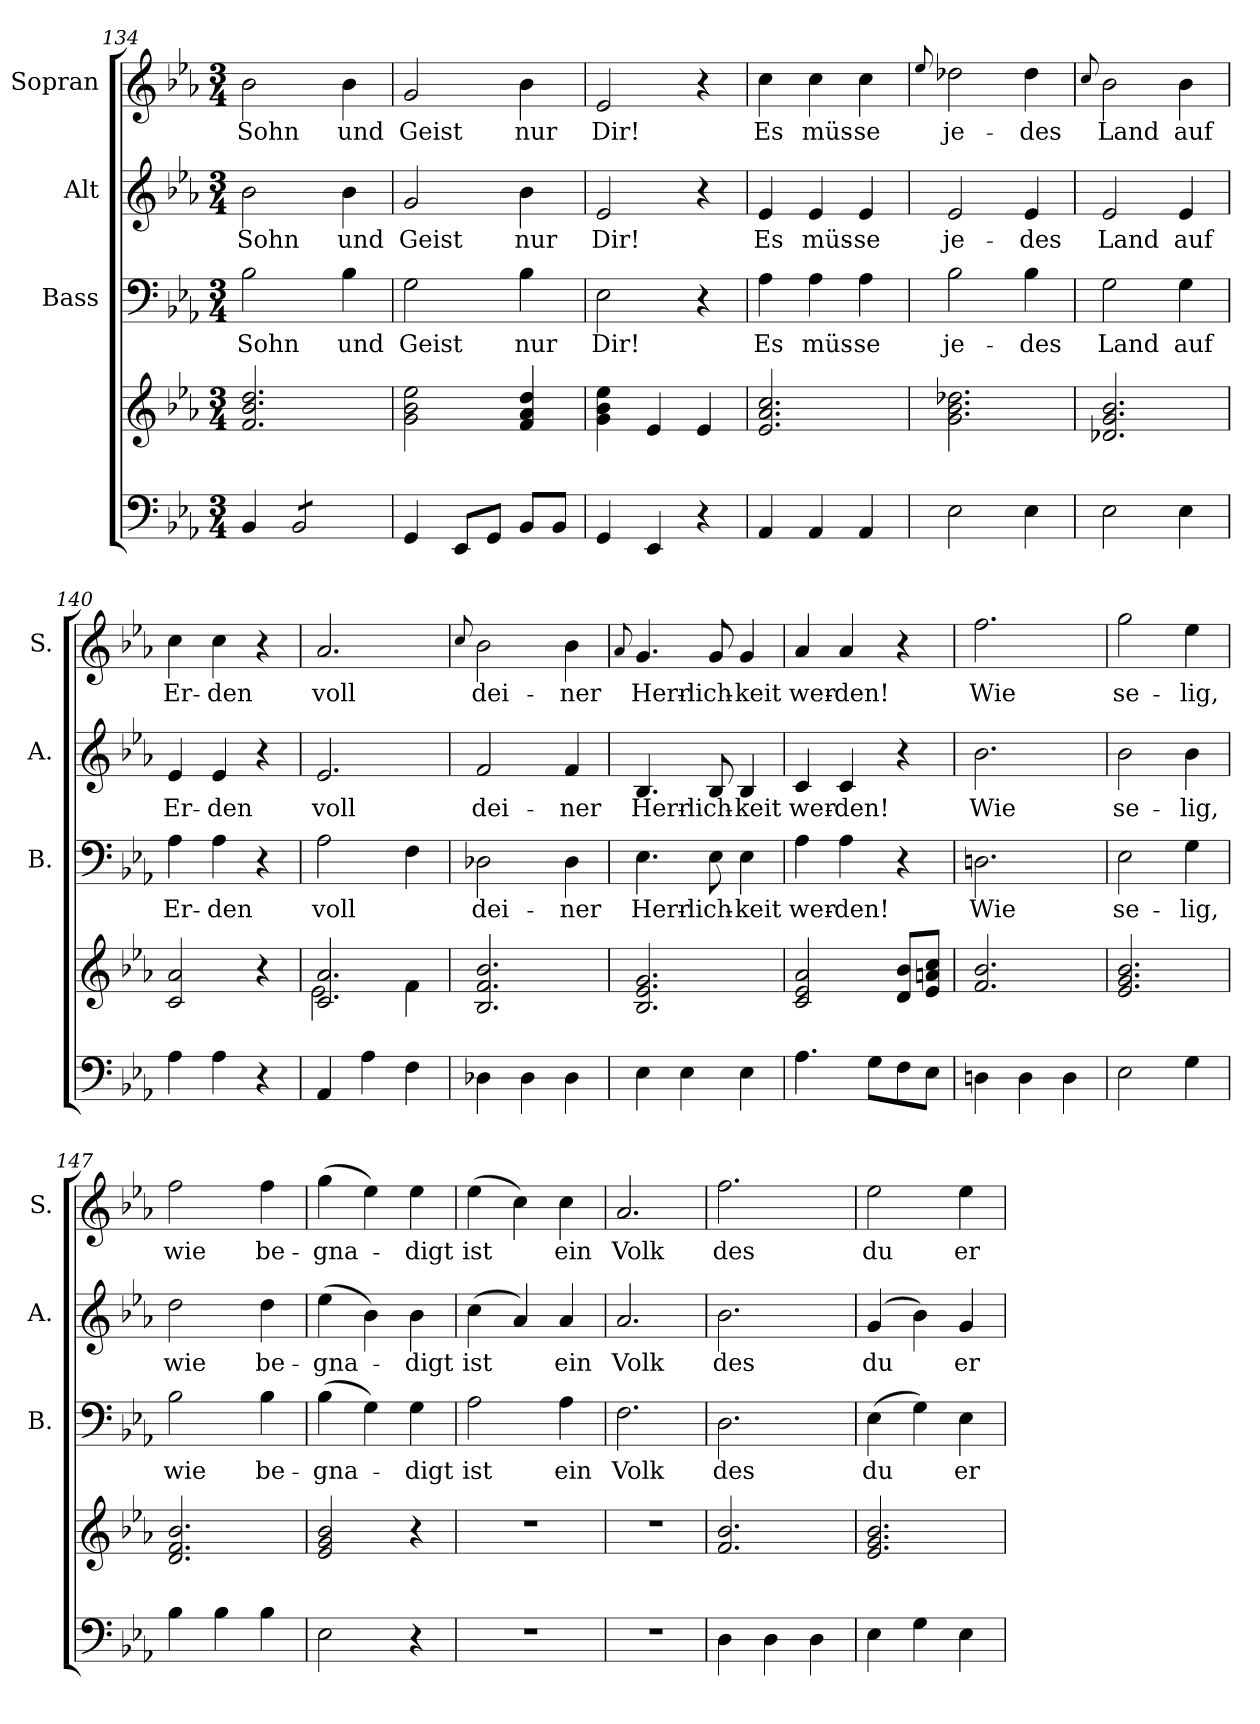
**kern	**kern	**kern	**text	**kern	**text	**kern	**text
*part4	*part4	*part3	*part3	*part2	*part2	*part1	*part1
*staff5	*staff4	*staff3	*staff3	*staff2	*staff2	*staff1	*staff1
*	*	*I"Bass	*	*I"Alt	*	*I"Sopran	*
*	*	*I'B.	*	*I'A.	*	*I'S.	*
*clefF4	*clefG2	*clefF4	*	*clefG2	*	*clefG2	*
*k[b-e-a-]	*k[b-e-a-]	*k[b-e-a-]	*	*k[b-e-a-]	*	*k[b-e-a-]	*
*E-:	*E-:	*E-:	*	*E-:	*	*E-:	*
*M3/4	*M3/4	*M3/4	*	*M3/4	*	*M3/4	*
=134	=134	=134	=134	=134	=134	=134	=134
!	!	!	!LO:LY:b	!	!LO:LY:b	!	!LO:LY:b
4BB-/	2.f/ 2.b-/ 2.dd/	2B-\	Sohn	2b-\	Sohn	2b-\	Sohn
*tremolo	*	*	*	*	*	*	*
8BB-/L	.	.	.	.	.	.	.
8BB-/	.	.	.	.	.	.	.
!	!	!	!LO:LY:b	!	!LO:LY:b	!	!LO:LY:b
8BB-/	.	4B-\	und	4b-\	und	4b-\	und
8BB-/J	.	.	.	.	.	.	.
*Xtremolo	*	*	*	*	*	*	*
=135	=135	=135	=135	=135	=135	=135	=135
!	!	!	!LO:LY:b	!	!LO:LY:b	!	!LO:LY:b
4GG/	2g\ 2b-\ 2ee-\	2G\	Geist	2g/	Geist	2g/	Geist
8EE-/L	.	.	.	.	.	.	.
8GG/J	.	.	.	.	.	.	.
!	!	!	!LO:LY:b	!	!LO:LY:b	!	!LO:LY:b
8BB-/L	4f/ 4a-/ 4dd/	4B-\	nur	4b-\	nur	4b-\	nur
8BB-/J	.	.	.	.	.	.	.
=136	=136	=136	=136	=136	=136	=136	=136
!	!	!	!LO:LY:b	!	!LO:LY:b	!	!LO:LY:b
4GG/	4g\ 4b-\ 4ee-\	2E-\	Dir!	2e-/	Dir!	2e-/	Dir!
4EE-/	4e-/	.	.	.	.	.	.
4r	4e-/	4r	.	4r	.	4r	.
!!LO:LB:g=z
=137	=137	=137	=137	=137	=137	=137	=137
!	!	!	!LO:LY:b	!	!LO:LY:b	!	!LO:LY:b
4AA-/	2.e-/ 2.a-/ 2.cc/	4A-\	Es	4e-/	Es	4cc\	Es
!	!	!	!LO:LY:b	!	!LO:LY:b	!	!LO:LY:b
4AA-/	.	4A-\	müs-	4e-/	müs-	4cc\	müs-
!	!	!	!LO:LY:b	!	!LO:LY:b	!	!LO:LY:b
4AA-/	.	4A-\	-se	4e-/	-se	4cc\	-se
=138	=138	=138	=138	=138	=138	=138	=138
.	.	.	.	.	.	8qqee-/	.
!	!	!	!LO:LY:b	!	!LO:LY:b	!	!LO:LY:b
2E-\	2.g\ 2.b-\ 2.dd-X\	2B-\	je-	2e-/	je-	2dd-X\	je-
!	!	!	!LO:LY:b	!	!LO:LY:b	!	!LO:LY:b
4E-\	.	4B-\	-des	4e-/	-des	4dd-\	-des
=139	=139	=139	=139	=139	=139	=139	=139
.	.	.	.	.	.	8qqcc/	.
!	!	!	!LO:LY:b	!	!LO:LY:b	!	!LO:LY:b
2E-\	2.d-X/ 2.g/ 2.b-/	2G\	Land	2e-/	Land	2b-\	Land
!	!	!	!LO:LY:b	!	!LO:LY:b	!	!LO:LY:b
4E-\	.	4G\	auf	4e-/	auf	4b-\	auf
=140	=140	=140	=140	=140	=140	=140	=140
!	!	!	!LO:LY:b	!	!LO:LY:b	!	!LO:LY:b
4A-\	2c/ 2a-/	4A-\	Er-	4e-/	Er-	4cc\	Er-
!	!	!	!LO:LY:b	!	!LO:LY:b	!	!LO:LY:b
4A-\	.	4A-\	-den	4e-/	-den	4cc\	-den
4r	4r	4r	.	4r	.	4r	.
=141	=141	=141	=141	=141	=141	=141	=141
*	*^	*	*	*	*	*	*
!	!	!	!	!LO:LY:b	!	!LO:LY:b	!	!LO:LY:b
4AA-/	2.c/ 2.a-/	2e-\	2A-\	voll	2.e-/	voll	2.a-/	voll
4A-\	.	.	.	.	.	.	.	.
4F\	.	4f\	4F\	.	.	.	.	.
*	*v	*v	*	*	*	*	*	*
=142	=142	=142	=142	=142	=142	=142	=142
.	.	.	.	.	.	8qqcc/	.
!	!	!	!LO:LY:b	!	!LO:LY:b	!	!LO:LY:b
4D-X\	2.B-/ 2.f/ 2.b-/	2D-X\	dei-	2f/	dei-	2b-\	dei-
4D-\	.	.	.	.	.	.	.
!	!	!	!LO:LY:b	!	!LO:LY:b	!	!LO:LY:b
4D-\	.	4D-\	-ner	4f/	-ner	4b-\	-ner
!!LO:PB:g=z
=143	=143	=143	=143	=143	=143	=143	=143
.	.	.	.	.	.	8qqa-/	.
!	!	!	!LO:LY:b	!	!LO:LY:b	!	!LO:LY:b
4E-\	2.B-/ 2.e-/ 2.g/	4.E-\	Herr-	4.B-/	Herr-	4.g/	Herr-
4E-\	.	.	.	.	.	.	.
!	!	!	!LO:LY:b	!	!LO:LY:b	!	!LO:LY:b
.	.	8E-\	-lich-	8B-/	-lich-	8g/	-lich-
!	!	!	!LO:LY:b	!	!LO:LY:b	!	!LO:LY:b
4E-\	.	4E-\	-keit	4B-/	-keit	4g/	-keit
=144	=144	=144	=144	=144	=144	=144	=144
!	!	!	!LO:LY:b	!	!LO:LY:b	!	!LO:LY:b
4.A-\	2c/ 2e-/ 2a-/	4A-\	wer-	4c/	wer-	4a-/	wer-
!	!	!	!LO:LY:b	!	!LO:LY:b	!	!LO:LY:b
.	.	4A-\	-den!	4c/	-den!	4a-/	-den!
8G\L	.	.	.	.	.	.	.
8F\	8d/ 8b-/L	4r	.	4r	.	4r	.
8E-\J	8e-/ 8an/ 8cc/J	.	.	.	.	.	.
=145	=145	=145	=145	=145	=145	=145	=145
!	!	!	!LO:LY:b	!	!LO:LY:b	!	!LO:LY:b
4Dn\	2.f/ 2.b-/	2.Dn\	Wie	2.b-\	Wie	2.ff\	Wie
4D\	.	.	.	.	.	.	.
4D\	.	.	.	.	.	.	.
=146	=146	=146	=146	=146	=146	=146	=146
!	!	!	!LO:LY:b	!	!LO:LY:b	!	!LO:LY:b
2E-\	2.e-/ 2.g/ 2.b-/	2E-\	se-	2b-\	se-	2gg\	se-
!	!	!	!LO:LY:b	!	!LO:LY:b	!	!LO:LY:b
4G\	.	4G\	-lig,	4b-\	-lig,	4ee-\	-lig,
=147	=147	=147	=147	=147	=147	=147	=147
!	!	!	!LO:LY:b	!	!LO:LY:b	!	!LO:LY:b
4B-\	2.d/ 2.f/ 2.b-/	2B-\	wie	2dd\	wie	2ff\	wie
4B-\	.	.	.	.	.	.	.
!	!	!	!LO:LY:b	!	!LO:LY:b	!	!LO:LY:b
4B-\	.	4B-\	be-	4dd\	be-	4ff\	be-
=148	=148	=148	=148	=148	=148	=148	=148
!	!	!	!LO:LY:b	!	!LO:LY:b	!	!LO:LY:b
2E-\	2e-/ 2g/ 2b-/	(>4B-\	-gna-	(>4ee-\	-gna-	(>4gg\	-gna-
.	.	4G\)	.	4b-\)	.	4ee-\)	.
!	!	!	!LO:LY:b	!	!LO:LY:b	!	!LO:LY:b
4r	4r	4G\	-digt	4b-\	-digt	4ee-\	-digt
!!LO:LB:g=z
=149	=149	=149	=149	=149	=149	=149	=149
!	!	!	!LO:LY:b	!	!LO:LY:b	!	!LO:LY:b
2.r	2.r	2A-\	ist	(>4cc\	ist	(>4ee-\	ist
.	.	.	.	4a-/)	.	4cc\)	.
!	!	!	!LO:LY:b	!	!LO:LY:b	!	!LO:LY:b
.	.	4A-\	ein	4a-/	ein	4cc\	ein
=150	=150	=150	=150	=150	=150	=150	=150
!	!	!	!LO:LY:b	!	!LO:LY:b	!	!LO:LY:b
2.r	2.r	2.F\	Volk	2.a-/	Volk	2.a-/	Volk
=151	=151	=151	=151	=151	=151	=151	=151
!	!	!	!LO:LY:b	!	!LO:LY:b	!	!LO:LY:b
4D\	2.f/ 2.b-/	2.D\	des	2.b-\	des	2.ff\	des
4D\	.	.	.	.	.	.	.
4D\	.	.	.	.	.	.	.
=152	=152	=152	=152	=152	=152	=152	=152
!	!	!	!LO:LY:b	!	!LO:LY:b	!	!LO:LY:b
4E-\	2.e-/ 2.g/ 2.b-/	(>4E-\	du	(4g/	du	2ee-\	du
4G\	.	4G\)	.	4b-\)	.	.	.
!	!	!	!LO:LY:b	!	!LO:LY:b	!	!LO:LY:b
4E-\	.	4E-\	er-	4g/	er-	4ee-\	er-
=	=	=	=	=	=	=	=
*-	*-	*-	*-	*-	*-	*-	*-
